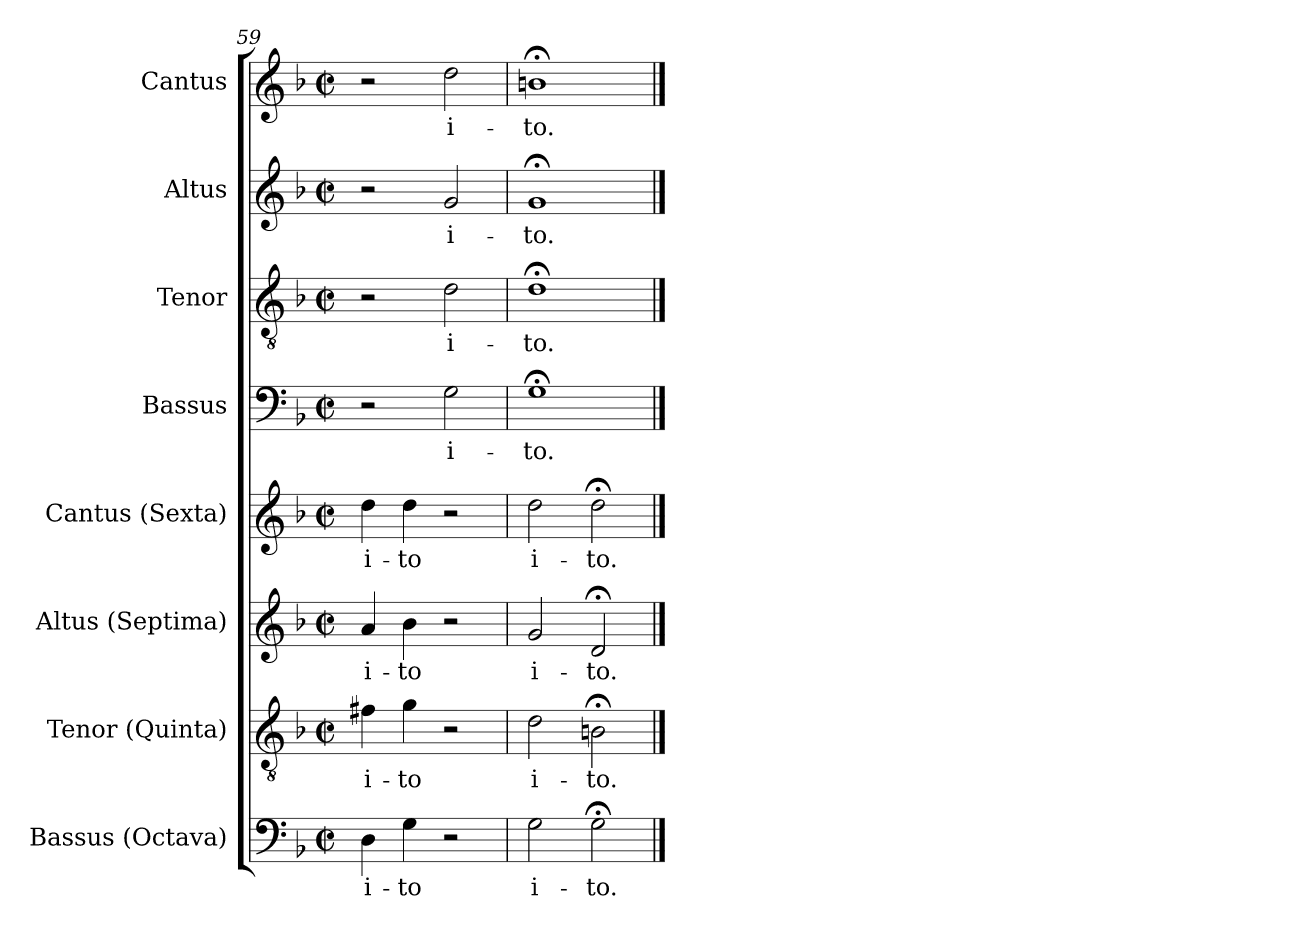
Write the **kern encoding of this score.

**kern	**text	**kern	**text	**kern	**text	**kern	**text	**kern	**text	**kern	**text	**kern	**text	**kern	**text
*part8	*part8	*part7	*part7	*part6	*part6	*part5	*part5	*part4	*part4	*part3	*part3	*part2	*part2	*part1	*part1
*staff8	*staff8	*staff7	*staff7	*staff6	*staff6	*staff5	*staff5	*staff4	*staff4	*staff3	*staff3	*staff2	*staff2	*staff1	*staff1
*I"Bassus (Octava)	*	*I"Tenor (Quinta)	*	*I"Altus (Septima)	*	*I"Cantus (Sexta)	*	*I"Bassus	*	*I"Tenor	*	*I"Altus	*	*I"Cantus	*
*I'B.	*	*I'T.	*	*I'A.	*	*I'S.	*	*I'B.	*	*I'T.	*	*I'A.	*	*	*
*clefF4	*	*clefGv2	*	*clefG2	*	*clefG2	*	*clefF4	*	*clefGv2	*	*clefG2	*	*clefG2	*
*	*	*ITrd7c12	*	*	*	*	*	*	*	*ITrd7c12	*	*	*	*	*
*k[b-]	*	*k[b-]	*	*k[b-]	*	*k[b-]	*	*k[b-]	*	*k[b-]	*	*k[b-]	*	*k[b-]	*
*F:	*	*F:	*	*F:	*	*F:	*	*F:	*	*F:	*	*F:	*	*F:	*
*M2/2	*	*M2/2	*	*M2/2	*	*M2/2	*	*M2/2	*	*M2/2	*	*M2/2	*	*M2/2	*
*met(c|)	*	*met(c|)	*	*met(c|)	*	*met(c|)	*	*met(c|)	*	*met(c|)	*	*met(c|)	*	*met(c|)	*
=59	=59	=59	=59	=59	=59	=59	=59	=59	=59	=59	=59	=59	=59	=59	=59
!	!LO:LY:b:color=#000000	!	!	!	!	!	!	!	!	!	!	!	!	!	!
!	!	!	!LO:LY:b:color=#000000	!	!	!	!	!	!	!	!	!	!	!	!
!	!	!	!	!	!LO:LY:b:color=#000000	!	!	!	!	!	!	!	!	!	!
!	!	!	!	!	!	!	!LO:LY:b:color=#000000	!	!	!	!	!	!	!	!
4Di\	i-	4F#Xi\	i-	4ai/	i-	4ddi\	i-	2r	.	2r	.	2r	.	2r	.
!	!LO:LY:b:color=#000000	!	!	!	!	!	!	!	!	!	!	!	!	!	!
!	!	!	!LO:LY:b:color=#000000	!	!	!	!	!	!	!	!	!	!	!	!
!	!	!	!	!	!LO:LY:b:color=#000000	!	!	!	!	!	!	!	!	!	!
!	!	!	!	!	!	!	!LO:LY:b:color=#000000	!	!	!	!	!	!	!	!
4Gi\	-to	4Gi\	-to	4b-i\	-to	4ddi\	-to	.	.	.	.	.	.	.	.
!	!	!	!	!	!	!	!	!	!LO:LY:b:color=#000000	!	!	!	!	!	!
!	!	!	!	!	!	!	!	!	!	!	!LO:LY:b:color=#000000	!	!	!	!
!	!	!	!	!	!	!	!	!	!	!	!	!	!LO:LY:b:color=#000000	!	!
!	!	!	!	!	!	!	!	!	!	!	!	!	!	!	!LO:LY:b:color=#000000
2r	.	2r	.	2r	.	2r	.	2Gi\	i-	2Di\	i-	2gi/	i-	2ddi\	i-
=60	=60	=60	=60	=60	=60	=60	=60	=60	=60	=60	=60	=60	=60	=60	=60
!	!LO:LY:b:color=#000000	!	!	!	!	!	!	!	!	!	!	!	!	!	!
!	!	!	!LO:LY:b:color=#000000	!	!	!	!	!	!	!	!	!	!	!	!
!	!	!	!	!	!LO:LY:b:color=#000000	!	!	!	!	!	!	!	!	!	!
!	!	!	!	!	!	!	!LO:LY:b:color=#000000	!	!	!	!	!	!	!	!
!	!	!	!	!	!	!	!	!	!LO:LY:b:color=#000000	!	!	!	!	!	!
!	!	!	!	!	!	!	!	!	!	!	!LO:LY:b:color=#000000	!	!	!	!
!	!	!	!	!	!	!	!	!	!	!	!	!	!LO:LY:b:color=#000000	!	!
!	!	!	!	!	!	!	!	!	!	!	!	!	!	!	!LO:LY:b:color=#000000
2Gi\	i-	2Di\	i-	2gi/	i-	2ddi\	i-	1G;i	-to.	1D;i	-to.	1g;i	-to.	1bn;i	-to.
!	!LO:LY:b:color=#000000	!	!	!	!	!	!	!	!	!	!	!	!	!	!
!	!	!	!LO:LY:b:color=#000000	!	!	!	!	!	!	!	!	!	!	!	!
!	!	!	!	!	!LO:LY:b:color=#000000	!	!	!	!	!	!	!	!	!	!
!	!	!	!	!	!	!	!LO:LY:b:color=#000000	!	!	!	!	!	!	!	!
2G;i\	-to.	2BBn;i\	-to.	2d;i/	-to.	2dd;i\	-to.	.	.	.	.	.	.	.	.
==	==	==	==	==	==	==	==	==	==	==	==	==	==	==	==
*-	*-	*-	*-	*-	*-	*-	*-	*-	*-	*-	*-	*-	*-	*-	*-
